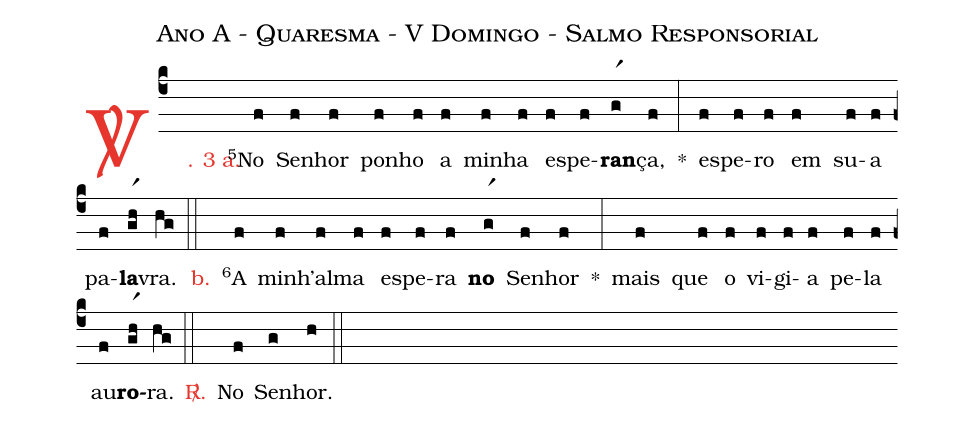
name: Ano A - Quaresma - V Domingo - Salmo Responsorial;
%%
(c4)

<c><sp>V/</sp>. 3 a.</c>() <v>\VSup{5}</v>No(f) Se(f)nhor(f) po(f)nho(f) a(f) mi(f)nha(f) es(f)pe(f)<b>ran</b>(gr1)ça,(f) *(:)
es(f)pe(f)ro(f) em(f) su(f)a(f) pa(f)<b>la</b>(gr1h)vra.(hg)

(::)

<nlba><c>b.</c>() <v>\VSup{6}</v>A</nlba>(f) minh'(f)al(f)ma(f) es(f)pe(f)ra(f) <b>no</b>(gr1) Se(f)nhor(f) *(:)
mais(f) que(f) o(f) vi(f)gi(f)a(f) pe(f)la(f) au(f)<b>ro</b>(gr1h)ra.(hg)

(::)

<nlba><c><sp>R/</sp>.</c>() No</nlba>(f) Se(g)nhor.(h)

(::)
